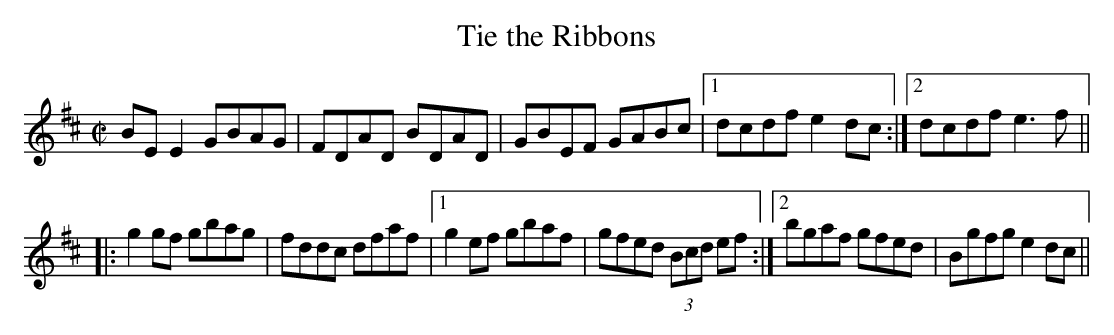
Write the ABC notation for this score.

X:1
T:Tie the Ribbons
M:C|
K:Edor
BEE2 GBAG|FDAD BDAD|GBEF GABc|1 dcdf e2dc:|2 dcdf e3f||
|:g2gf gbag|fddc dfaf|1 g2ef gbaf|gfed (3Bcd ef:|2 bgaf gfed|Bgfg e2dc||
